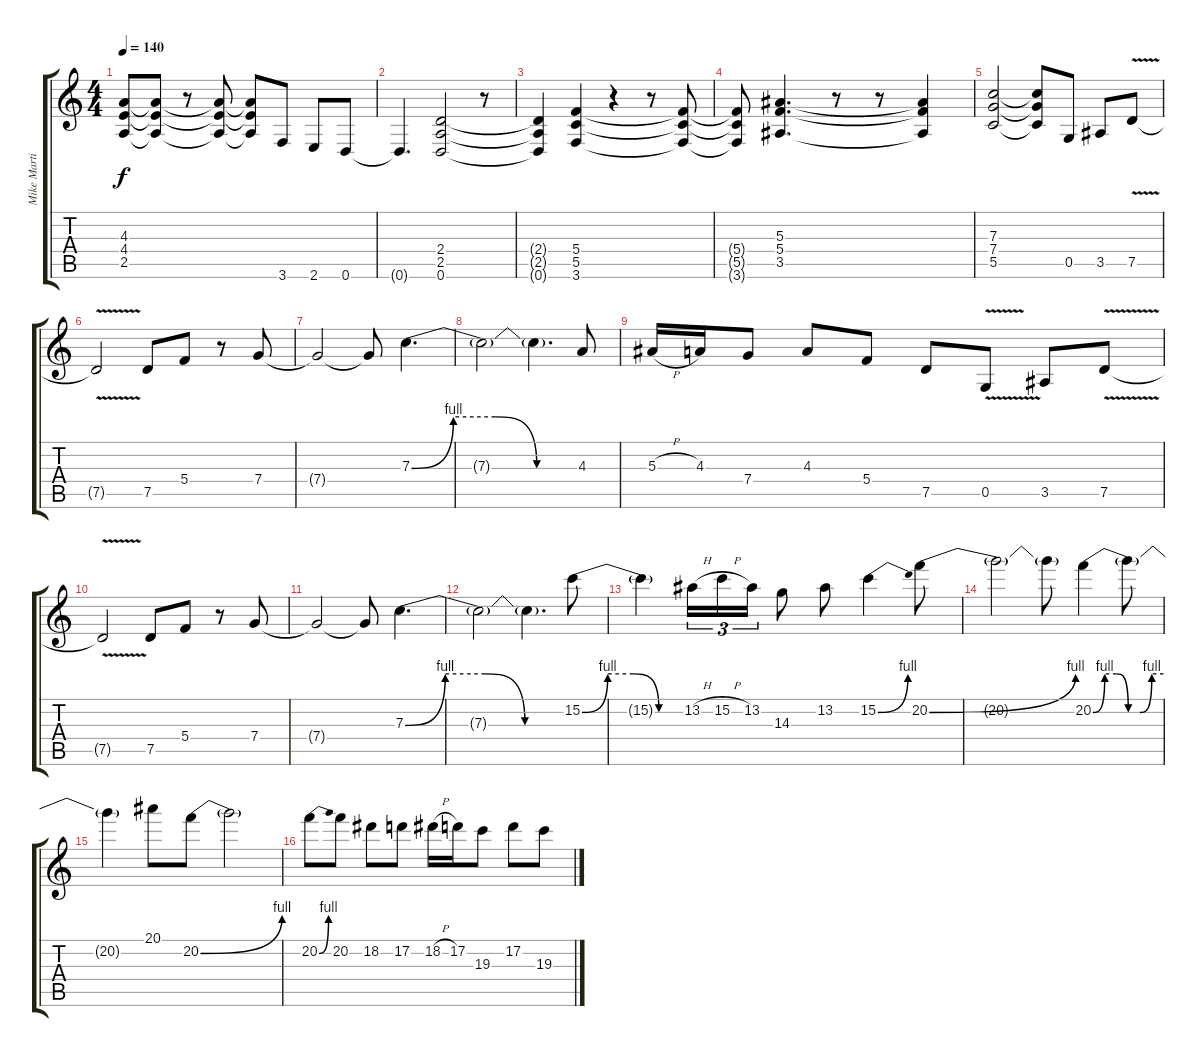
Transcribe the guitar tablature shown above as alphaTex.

\track ("Mike Martin" "Mike Marti") {instrument distortionguitar}
\staff {score tabs}
\tuning (D4 A3 F3 C3 G2 D2) {hide}
\ts (4 4)
\tempo 140
\clef g2
\ks c
(4.3 4.4 2.5).8{dy f} (4.3{t} 4.4{t} 2.5{t}).8 r.8 (4.3{t} 4.4{t} 2.5{t}).8 (4.3{t} 4.4{t} 2.5{t}).8 3.6.8 2.6.8 0.6.8 |
0.6{t}.4{d} (2.4 2.5 0.6).2 r.8 |
(2.4{t} 2.5{t} 0.6{t}).4 (5.4 5.5 3.6).4 r.4 r.8 (5.4{t} 5.5{t} 3.6{t}).8 |
(5.4{t} 5.5{t} 3.6{t}).8 (5.3 5.4 3.5).4{d} r.8 r.8 (5.3{t} 5.4{t} 3.5{t}).4 |
(7.3 7.4 5.5).2 (7.3{t} 7.4{t} 5.5{t}).8 0.5.8 3.5.8 7.5{v}.8 |
7.5{t}.2 7.5.8 5.4.8 r.8 7.4.8 |
7.4{t}.2 7.4{t}.8 7.3{be (custom 0 0 15 4 30 4 45 0 60 0)}.4{d} |
7.3{t}.2 7.3{t}.4{d} 4.3.8 |
5.3{h}.16 4.3.16 7.4.8 4.3.8 5.4.8 7.5.8 0.5{v}.8 3.5.8 7.5{v}.8 |
7.5{t}.2 7.5.8 5.4.8 r.8 7.4.8 |
7.4{t}.2 7.4{t}.8 7.3{be (custom 0 0 15 4 30 4 45 0 60 0)}.4{d} |
7.3{t}.2 7.3{t}.4{d} 15.2{be (custom 0 0 15 4 30 4 45 0 60 0)}.8 |
15.2{t}.4 13.2{h}.16{tu (3 2)} 15.2{h}.16{tu (3 2)} 13.2.16{tu (3 2)} 14.3.8 13.2.8 15.2{be (bend 0 0 60 4)}.4 20.2{be (bend 0 0 60 4)}.8 |
20.2{t}.2 20.2{t}.8 20.2{be (custom 0 0 10 4 20 4 30 0 40 0 50 4 60 4)}.4 20.2{t}.8 |
20.2{t}.4 20.1.8 20.2{be (bend 0 0 60 4)}.8 20.2{t}.2 |
20.2{be (bend 0 0 60 4)}.8 20.2.8 18.2.8 17.2.8 18.2{h}.16 17.2.16 19.3.8 17.2.8 19.3.8
